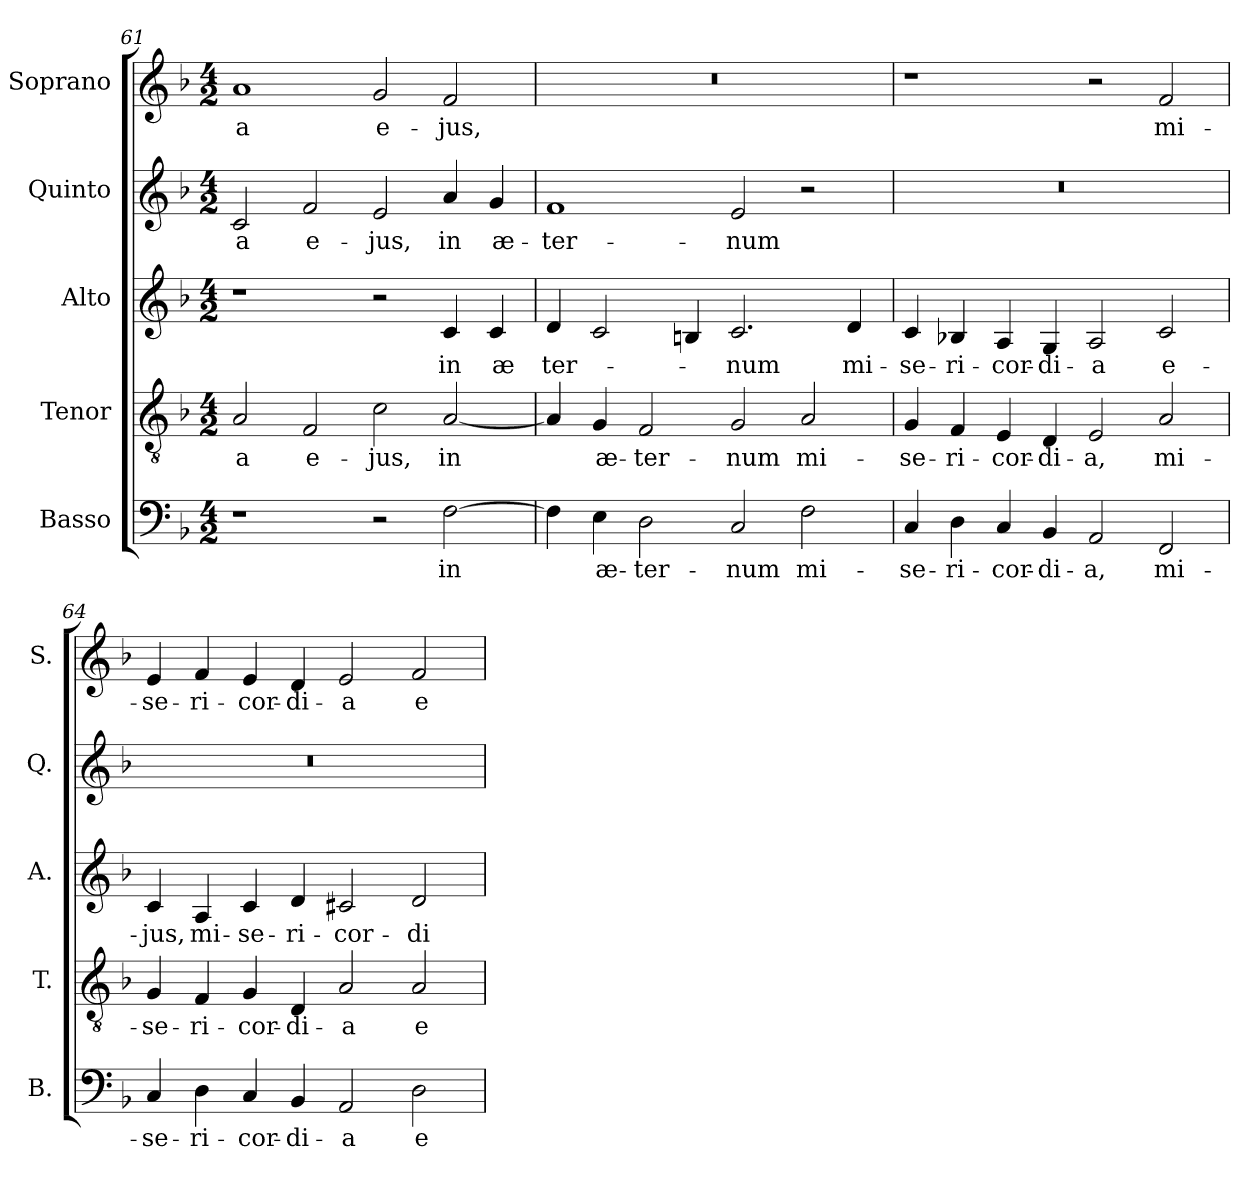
**kern	**text	**kern	**text	**kern	**text	**kern	**text	**kern	**text
*part5	*part5	*part4	*part4	*part3	*part3	*part2	*part2	*part1	*part1
*staff5	*staff5	*staff4	*staff4	*staff3	*staff3	*staff2	*staff2	*staff1	*staff1
*I"Basso	*	*I"Tenor	*	*I"Alto	*	*I"Quinto	*	*I"Soprano	*
*I'B.	*	*I'T.	*	*I'A.	*	*I'Q.	*	*I'S.	*
!!LO:LB:g=z
*clefF4	*	*clefGv2	*	*clefG2	*	*clefG2	*	*clefG2	*
*	*	*ITrd7c12	*	*	*	*	*	*	*
*k[b-]	*	*k[b-]	*	*k[b-]	*	*k[b-]	*	*k[b-]	*
*F:	*	*F:	*	*F:	*	*F:	*	*F:	*
*M4/2	*	*M4/2	*	*M4/2	*	*M4/2	*	*M4/2	*
=61	=61	=61	=61	=61	=61	=61	=61	=61	=61
!	!	!	!LO:LY:b:color=#000000	!	!	!	!	!	!
!	!	!	!	!	!	!	!LO:LY:b:color=#000000	!	!
!	!	!	!	!	!	!	!	!	!LO:LY:b:color=#000000
1r	.	2AAi/	-a	1r	.	2ci/	-a	1ai	-a
!	!	!	!LO:LY:b:color=#000000	!	!	!	!	!	!
!	!	!	!	!	!	!	!LO:LY:b:color=#000000	!	!
.	.	2FFi/	e-	.	.	2fi/	e-	.	.
!	!	!	!LO:LY:b:color=#000000	!	!	!	!	!	!
!	!	!	!	!	!	!	!LO:LY:b:color=#000000	!	!
!	!	!	!	!	!	!	!	!	!LO:LY:b:color=#000000
2r	.	2Ci\	-jus,	2r	.	2ei/	-jus,	2gi/	e-
!	!LO:LY:b:color=#000000	!	!	!	!	!	!	!	!
!	!	!	!LO:LY:b:color=#000000	!	!	!	!	!	!
!	!	!	!	!	!LO:LY:b:color=#000000	!	!	!	!
!	!	!	!	!	!	!	!LO:LY:b:color=#000000	!	!
!	!	!	!	!	!	!	!	!	!LO:LY:b:color=#000000
[2Fi\	in	[2AAi/	in	4ci/	in	4ai/	in	2fi/	-jus,
!	!	!	!	!	!LO:LY:b:color=#000000	!	!	!	!
!	!	!	!	!	!	!	!LO:LY:b:color=#000000	!	!
.	.	.	.	4ci/	æ	4gi/	æ-	.	.
=62	=62	=62	=62	=62	=62	=62	=62	=62	=62
!	!	!	!	!	!LO:LY:b:color=#000000	!	!	!	!
!	!	!	!	!	!	!	!LO:LY:b:color=#000000	!LO:N:vis=1	!
4Fi\]	.	4AAi/]	.	4di/	ter-	1fi	-ter-	0r	.
!	!LO:LY:b:color=#000000	!	!	!	!	!	!	!	!
!	!	!	!LO:LY:b:color=#000000	!	!	!	!	!	!
4Ei\	æ-	4GGi/	æ-	2ci/	.	.	.	.	.
!	!LO:LY:b:color=#000000	!	!	!	!	!	!	!	!
!	!	!	!LO:LY:b:color=#000000	!	!	!	!	!	!
2Di\	-ter-	2FFi/	-ter-	.	.	.	.	.	.
.	.	.	.	4Bni/	.	.	.	.	.
!	!LO:LY:b:color=#000000	!	!	!	!	!	!	!	!
!	!	!	!LO:LY:b:color=#000000	!	!	!	!	!	!
!	!	!	!	!	!LO:LY:b:color=#000000	!	!	!	!
!	!	!	!	!	!	!	!LO:LY:b:color=#000000	!	!
2Ci/	-num	2GGi/	-num	2.ci/	-num	2ei/	-num	.	.
!	!LO:LY:b:color=#000000	!	!	!	!	!	!	!	!
!	!	!	!LO:LY:b:color=#000000	!	!	!	!	!	!
2Fi\	mi-	2AAi/	mi-	.	.	2r	.	.	.
!	!	!	!	!	!LO:LY:b:color=#000000	!	!	!	!
.	.	.	.	4di/	mi-	.	.	.	.
=63	=63	=63	=63	=63	=63	=63	=63	=63	=63
!	!LO:LY:b:color=#000000	!	!	!	!	!	!	!	!
!	!	!	!LO:LY:b:color=#000000	!	!	!	!	!	!
!	!	!	!	!	!LO:LY:b:color=#000000	!LO:N:vis=1	!	!	!
4Ci/	-se-	4GGi/	-se-	4ci/	-se-	0r	.	1r	.
!	!LO:LY:b:color=#000000	!	!	!	!	!	!	!	!
!	!	!	!LO:LY:b:color=#000000	!	!	!	!	!	!
!	!	!	!	!	!LO:LY:b:color=#000000	!	!	!	!
4Di\	-ri-	4FFi/	-ri-	4B-Xi/	-ri-	.	.	.	.
!	!LO:LY:b:color=#000000	!	!	!	!	!	!	!	!
!	!	!	!LO:LY:b:color=#000000	!	!	!	!	!	!
!	!	!	!	!	!LO:LY:b:color=#000000	!	!	!	!
4Ci/	-cor-	4EEi/	-cor-	4Ai/	-cor-	.	.	.	.
!	!LO:LY:b:color=#000000	!	!	!	!	!	!	!	!
!	!	!	!LO:LY:b:color=#000000	!	!	!	!	!	!
!	!	!	!	!	!LO:LY:b:color=#000000	!	!	!	!
4BB-i/	-di-	4DDi/	-di-	4Gi/	-di-	.	.	.	.
!	!LO:LY:b:color=#000000	!	!	!	!	!	!	!	!
!	!	!	!LO:LY:b:color=#000000	!	!	!	!	!	!
!	!	!	!	!	!LO:LY:b:color=#000000	!	!	!	!
2AAi/	-a,	2EEi/	-a,	2Ai/	-a	.	.	2r	.
!	!LO:LY:b:color=#000000	!	!	!	!	!	!	!	!
!	!	!	!LO:LY:b:color=#000000	!	!	!	!	!	!
!	!	!	!	!	!LO:LY:b:color=#000000	!	!	!	!
!	!	!	!	!	!	!	!	!	!LO:LY:b:color=#000000
2FFi/	mi-	2AAi/	mi-	2ci/	e-	.	.	2fi/	mi-
=64	=64	=64	=64	=64	=64	=64	=64	=64	=64
!	!LO:LY:b:color=#000000	!	!	!	!	!	!	!	!
!	!	!	!LO:LY:b:color=#000000	!	!	!	!	!	!
!	!	!	!	!	!LO:LY:b:color=#000000	!LO:N:vis=1	!	!	!
!	!	!	!	!	!	!	!	!	!LO:LY:b:color=#000000
4Ci/	-se-	4GGi/	-se-	4ci/	-jus,	0r	.	4ei/	-se-
!	!LO:LY:b:color=#000000	!	!	!	!	!	!	!	!
!	!	!	!LO:LY:b:color=#000000	!	!	!	!	!	!
!	!	!	!	!	!LO:LY:b:color=#000000	!	!	!	!
!	!	!	!	!	!	!	!	!	!LO:LY:b:color=#000000
4Di\	-ri-	4FFi/	-ri-	4Ai/	mi-	.	.	4fi/	-ri-
!	!LO:LY:b:color=#000000	!	!	!	!	!	!	!	!
!	!	!	!LO:LY:b:color=#000000	!	!	!	!	!	!
!	!	!	!	!	!LO:LY:b:color=#000000	!	!	!	!
!	!	!	!	!	!	!	!	!	!LO:LY:b:color=#000000
4Ci/	-cor-	4GGi/	-cor-	4ci/	-se-	.	.	4ei/	-cor-
!	!LO:LY:b:color=#000000	!	!	!	!	!	!	!	!
!	!	!	!LO:LY:b:color=#000000	!	!	!	!	!	!
!	!	!	!	!	!LO:LY:b:color=#000000	!	!	!	!
!	!	!	!	!	!	!	!	!	!LO:LY:b:color=#000000
4BB-i/	-di-	4DDi/	-di-	4di/	-ri-	.	.	4di/	-di-
!	!LO:LY:b:color=#000000	!	!	!	!	!	!	!	!
!	!	!	!LO:LY:b:color=#000000	!	!	!	!	!	!
!	!	!	!	!	!LO:LY:b:color=#000000	!	!	!	!
!	!	!	!	!	!	!	!	!	!LO:LY:b:color=#000000
2AAi/	-a	2AAi/	-a	2c#Xi/	-cor-	.	.	2ei/	-a
!	!LO:LY:b:color=#000000	!	!	!	!	!	!	!	!
!	!	!	!LO:LY:b:color=#000000	!	!	!	!	!	!
!	!	!	!	!	!LO:LY:b:color=#000000	!	!	!	!
!	!	!	!	!	!	!	!	!	!LO:LY:b:color=#000000
2Di\	e-	2AAi/	e-	2di/	-di-	.	.	2fi/	e-
=	=	=	=	=	=	=	=	=	=
*-	*-	*-	*-	*-	*-	*-	*-	*-	*-
